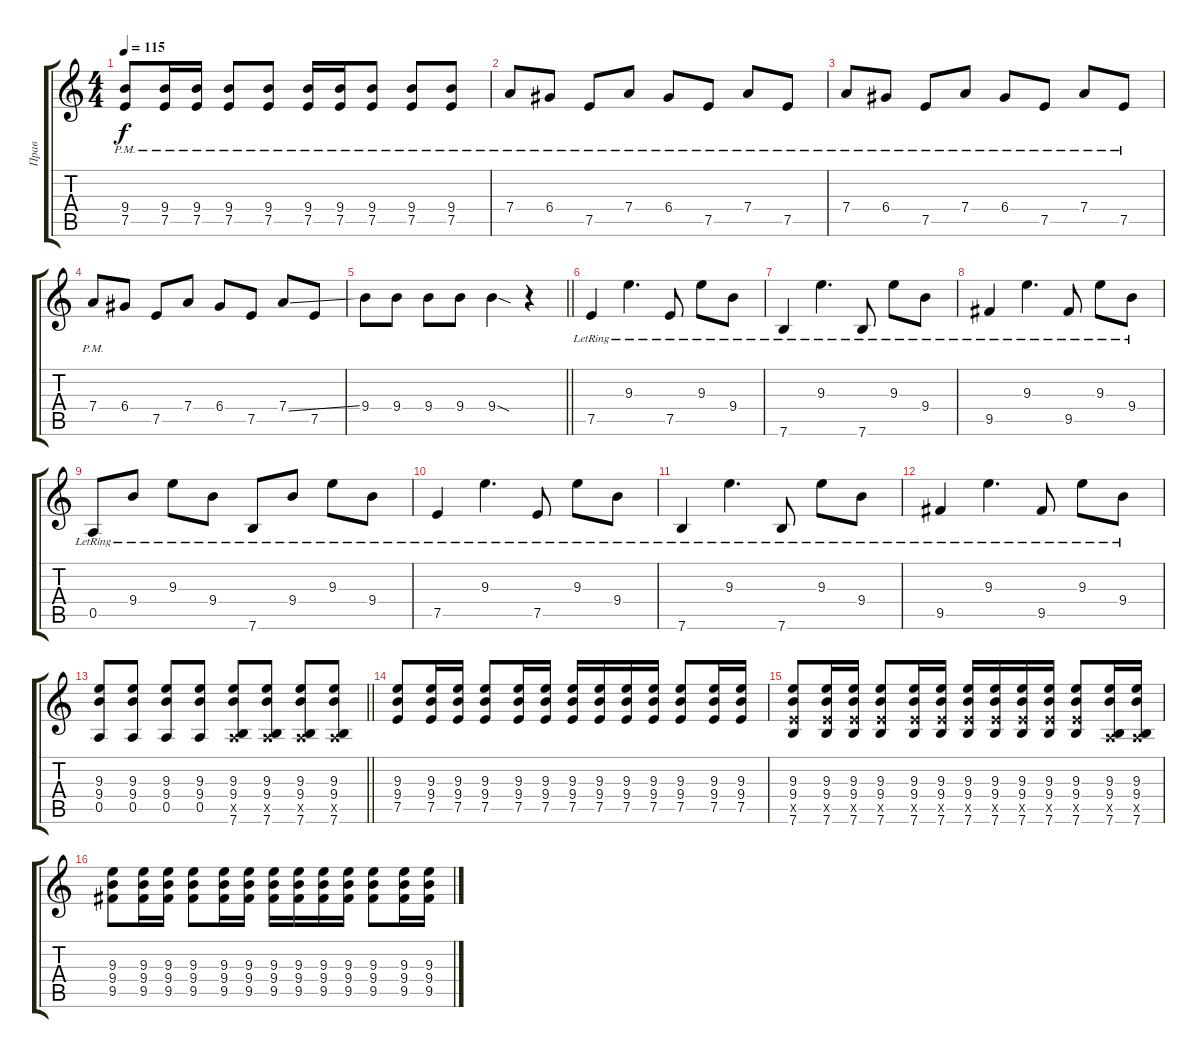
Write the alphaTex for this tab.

\track ("Прав" "Прав") {instrument overdrivenguitar}
\staff {score tabs}
\tuning (E4 B3 G3 D3 A2 E2) {hide}
\ts (4 4)
\tempo 115
\clef g2
\ks c
(9.4{pm} 7.5{pm}).8{dy f} (9.4{pm} 7.5{pm}).16 (9.4{pm} 7.5{pm}).16 (9.4{pm} 7.5{pm}).8 (9.4{pm} 7.5{pm}).8 (9.4{pm} 7.5{pm}).16 (9.4{pm} 7.5{pm}).16 (9.4{pm} 7.5{pm}).8 (9.4{pm} 7.5{pm}).8 (9.4{pm} 7.5{pm}).8 |
7.4{pm}.8 6.4{pm}.8 7.5{pm}.8 7.4{pm}.8 6.4{pm}.8 7.5{pm}.8 7.4{pm}.8 7.5{pm}.8 |
7.4{pm}.8 6.4{pm}.8 7.5{pm}.8 7.4{pm}.8 6.4{pm}.8 7.5{pm}.8 7.4{pm}.8 7.5{pm}.8 |
7.4{pm}.8 6.4.8 7.5.8 7.4.8 6.4.8 7.5.8 7.4{ss}.8 7.5.8 |
\barLineRight lightlight
9.4.8 9.4.8 9.4.8 9.4.8 9.4{sod}.4 r.4 |
7.5{lr}.4{instrument electricguitarclean} 9.3{lr}.4{d} 7.5{lr}.8 9.3{lr}.8 9.4{lr}.8 |
7.6{lr}.4 9.3{lr}.4{d} 7.6{lr}.8 9.3{lr}.8 9.4{lr}.8 |
9.5{lr}.4 9.3{lr}.4{d} 9.5{lr}.8 9.3{lr}.8 9.4{lr}.8 |
0.5{lr}.8 9.4{lr}.8 9.3{lr}.8 9.4{lr}.8 7.6{lr}.8 9.4{lr}.8 9.3{lr}.8 9.4{lr}.8 |
7.5{lr}.4 9.3{lr}.4{d} 7.5{lr}.8 9.3{lr}.8 9.4{lr}.8 |
7.6{lr}.4 9.3{lr}.4{d} 7.6{lr}.8 9.3{lr}.8 9.4{lr}.8 |
9.5{lr}.4 9.3{lr}.4{d} 9.5{lr}.8 9.3{lr}.8 9.4{lr}.8 |
\barLineRight lightlight
(9.3 9.4 0.5).8 (9.3 9.4 0.5).8 (9.3 9.4 0.5).8 (9.3 9.4 0.5).8 (9.3 9.4 0.5{x} 7.6).8 (9.3 9.4 0.5{x} 7.6).8 (9.3 9.4 0.5{x} 7.6).8 (9.3 9.4 0.5{x} 7.6).8 |
(9.3 9.4 7.5).8{instrument overdrivenguitar} (9.3 9.4 7.5).16 (9.3 9.4 7.5).16 (9.3 9.4 7.5).8 (9.3 9.4 7.5).16 (9.3 9.4 7.5).16 (9.3 9.4 7.5).16 (9.3 9.4 7.5).16 (9.3 9.4 7.5).16 (9.3 9.4 7.5).16 (9.3 9.4 7.5).8 (9.3 9.4 7.5).16 (9.3 9.4 7.5).16 |
(9.3 9.4 7.5{x} 7.6).8 (9.3 9.4 7.5{x} 7.6).16 (9.3 9.4 7.5{x} 7.6).16 (9.3 9.4 7.5{x} 7.6).8 (9.3 9.4 7.5{x} 7.6).16 (9.3 9.4 7.5{x} 7.6).16 (9.3 9.4 7.5{x} 7.6).16 (9.3 9.4 7.5{x} 7.6).16 (9.3 9.4 7.5{x} 7.6).16 (9.3 9.4 7.5{x} 7.6).16 (9.3 9.4 7.5{x} 7.6).8 (9.3 9.4 0.5{x} 7.6).16 (9.3 9.4 0.5{x} 7.6).16 |
(9.3 9.4 9.5).8 (9.3 9.4 9.5).16 (9.3 9.4 9.5).16 (9.3 9.4 9.5).8 (9.3 9.4 9.5).16 (9.3 9.4 9.5).16 (9.3 9.4 9.5).16 (9.3 9.4 9.5).16 (9.3 9.4 9.5).16 (9.3 9.4 9.5).16 (9.3 9.4 9.5).8 (9.3 9.4 9.5).16 (9.3 9.4 9.5).16
